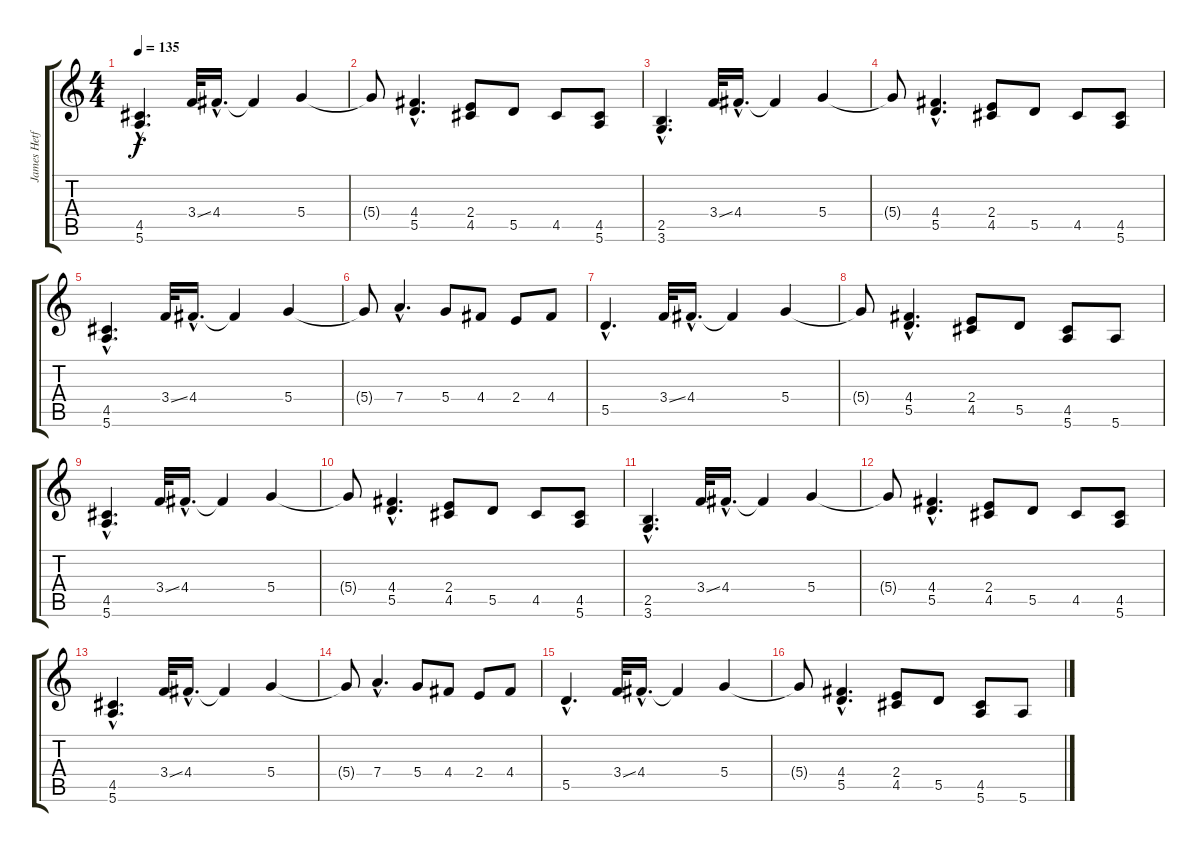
\track ("James Hetfield (rythem guitar)" "James Hetf") {instrument acousticguitarsteel}
\staff {score tabs}
\tuning (E4 B3 G3 D3 A2 E2) {hide}
\ts (4 4)
\tempo 135
\clef g2
\ks c
(4.5{hac} 5.6{hac}).4{d dy f} 3.4{ss}.32 4.4{hac}.16{d} 4.4{t}.4 5.4.4 |
5.4{t}.8 (4.4{hac} 5.5{hac}).4{d} (2.4 4.5).8 5.5.8 4.5.8 (4.5 5.6).8 |
(2.5{hac} 3.6{hac}).4{d} 3.4{ss}.32 4.4{hac}.16{d} 4.4{t}.4 5.4.4 |
5.4{t}.8 (4.4{hac} 5.5{hac}).4{d} (2.4 4.5).8 5.5.8 4.5.8 (4.5 5.6).8 |
(4.5{hac} 5.6{hac}).4{d} 3.4{ss}.32 4.4{hac}.16{d} 4.4{t}.4 5.4.4 |
5.4{t}.8 7.4{hac}.4{d} 5.4.8 4.4.8 2.4.8 4.4.8 |
5.5{hac}.4{d} 3.4{ss}.32 4.4{hac}.16{d} 4.4{t}.4 5.4.4 |
5.4{t}.8 (4.4{hac} 5.5{hac}).4{d} (2.4 4.5).8 5.5.8 (4.5 5.6).8 5.6.8 |
(4.5{hac} 5.6{hac}).4{d} 3.4{ss}.32 4.4{hac}.16{d} 4.4{t}.4 5.4.4 |
5.4{t}.8 (4.4{hac} 5.5{hac}).4{d} (2.4 4.5).8 5.5.8 4.5.8 (4.5 5.6).8 |
(2.5{hac} 3.6{hac}).4{d} 3.4{ss}.32 4.4{hac}.16{d} 4.4{t}.4 5.4.4 |
5.4{t}.8 (4.4{hac} 5.5{hac}).4{d} (2.4 4.5).8 5.5.8 4.5.8 (4.5 5.6).8 |
(4.5{hac} 5.6{hac}).4{d} 3.4{ss}.32 4.4{hac}.16{d} 4.4{t}.4 5.4.4 |
5.4{t}.8 7.4{hac}.4{d} 5.4.8 4.4.8 2.4.8 4.4.8 |
5.5{hac}.4{d} 3.4{ss}.32 4.4{hac}.16{d} 4.4{t}.4 5.4.4 |
5.4{t}.8 (4.4{hac} 5.5{hac}).4{d} (2.4 4.5).8 5.5.8 (4.5 5.6).8 5.6.8
